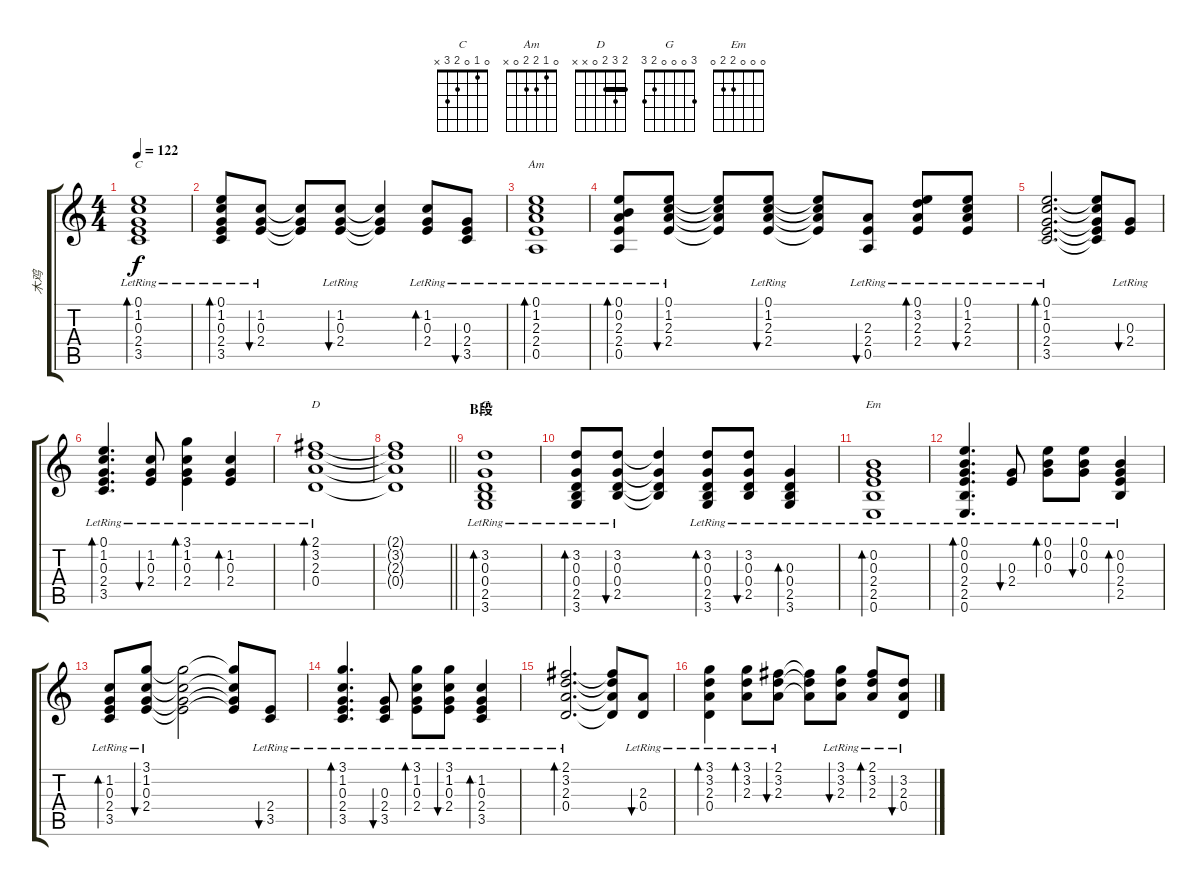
\track ("木鸡" "木鸡") {instrument acousticguitarsteel}
\staff {score tabs}
\tuning (E4 B3 G3 D3 A2 E2) {hide}
\chord ("C" 0 1 0 2 3 x)
\chord ("Am" 0 1 2 2 0 x)
\chord ("D" 2 3 2 0 x x) {barre 2}
\chord ("G" 3 0 0 0 2 3)
\chord ("Em" 0 0 0 2 2 0)
\ts (4 4)
\tempo 122
\clef g2
\ks c
(0.1{lr} 1.2{lr} 0.3{lr} 2.4{lr} 3.5{lr}).1{bd 30 ch "C" dy f} |
(0.1{lr} 1.2{lr} 0.3{lr} 2.4{lr} 3.5{lr}).8{bd 30} (1.2{lr} 0.3{lr} 2.4{lr}).8{bu 30} (1.2{t} 0.3{t} 2.4{t}).8 (1.2{lr} 0.3{lr} 2.4{lr}).8{bu 30} (1.2{t} 0.3{t} 2.4{t}).4 (1.2{lr} 0.3{lr} 2.4{lr}).8{bd 30} (0.3{lr} 2.4{lr} 3.5{lr}).8{bu 30} |
(0.1{lr} 1.2{lr} 2.3{lr} 2.4{lr} 0.5{lr}).1{bd 30 ch "Am"} |
(0.1{lr} 0.2{lr} 2.3{lr} 2.4{lr} 0.5{lr}).8{bd 30} (0.1{lr} 1.2{lr} 2.3{lr} 2.4{lr}).8{bu 30} (0.1{t} 1.2{t} 2.3{t} 2.4{t}).8 (0.1{lr} 1.2{lr} 2.3{lr} 2.4{lr}).8{bu 30} (0.1{t} 1.2{t} 2.3{t} 2.4{t}).8 (2.3{lr} 2.4{lr} 0.5{lr}).8{bu 30} (0.1{lr} 3.2{lr} 2.3{lr} 2.4{lr}).8{bd 30} (0.1{lr} 1.2{lr} 2.3{lr} 2.4{lr}).8{bu 30} |
(0.1{lr} 1.2{lr} 0.3{lr} 2.4{lr} 3.5{lr}).2{d bd 30} (0.1{t} 1.2{t} 0.3{t} 2.4{t} 3.5{t}).8 (0.3{lr} 2.4{lr}).8{bu 30} |
(0.1{lr} 1.2{lr} 0.3{lr} 2.4{lr} 3.5{lr}).4{d bd 30} (1.2{lr} 0.3{lr} 2.4{lr}).8{bu 30} (3.1{lr} 1.2{lr} 0.3{lr} 2.4{lr}).4{bd 30} (1.2{lr} 0.3{lr} 2.4{lr}).4{bd 30} |
(2.1{lr} 3.2{lr} 2.3{lr} 0.4{lr}).1{bd 30 ch "D"} |
\barLineRight lightlight
(2.1{t} 3.2{t} 2.3{t} 0.4{t}).1 |
\section ("" "B段")
(3.2{lr} 0.3{lr} 0.4{lr} 2.5{lr} 3.6{lr}).1{bd 30 ch "G"} |
(3.2{lr} 0.3{lr} 0.4{lr} 2.5{lr} 3.6{lr}).8{bd 30} (3.2{lr} 0.3{lr} 0.4{lr} 2.5{lr}).8{bu 30} (3.2{t} 0.3{t} 0.4{t} 2.5{t}).4 (3.2{lr} 0.3{lr} 0.4{lr} 2.5{lr} 3.6{lr}).8{bd 30} (3.2{lr} 0.3{lr} 0.4{lr} 2.5{lr}).8{bu 30} (0.3{lr} 0.4{lr} 2.5{lr} 3.6{lr}).4{bd 30} |
(0.2{lr} 0.3{lr} 2.4{lr} 2.5{lr} 0.6{lr}).1{bd 30 ch "Em"} |
(0.1{lr} 0.2{lr} 0.3{lr} 2.4{lr} 2.5{lr} 0.6{lr}).4{d bd 30} (0.3{lr} 2.4{lr}).8{bu 30} (0.1{lr} 0.2{lr} 0.3{lr}).8{bd 30} (0.1{lr} 0.2{lr} 0.3{lr}).8{bu 30} (0.2{lr} 0.3{lr} 2.4{lr} 2.5{lr}).4{bd 30} |
(1.2{lr} 0.3{lr} 2.4{lr} 3.5{lr}).8{bd 30} (3.1{lr} 1.2{lr} 0.3{lr} 2.4{lr}).8{bu 30} (3.1{t} 1.2{t} 0.3{t} 2.4{t}).2 (3.1{t} 1.2{t} 0.3{t} 2.4{t}).8 (2.4{lr} 3.5{lr}).8{bu 30} |
(3.1{lr} 1.2{lr} 0.3{lr} 2.4{lr} 3.5{lr}).4{d bd 30} (0.3{lr} 2.4{lr} 3.5{lr}).8{bu 30} (3.1{lr} 1.2{lr} 0.3{lr} 2.4{lr}).8{bd 30} (3.1{lr} 1.2{lr} 0.3{lr} 2.4{lr}).8{bu 30} (1.2{lr} 0.3{lr} 2.4{lr} 3.5{lr}).4{bd 30} |
(2.1{lr} 3.2{lr} 2.3{lr} 0.4{lr}).2{d bd 30} (2.1{t} 3.2{t} 2.3{t} 0.4{t}).8 (2.3{lr} 0.4{lr}).8{bu 30} |
(3.1{lr} 3.2{lr} 2.3{lr} 0.4{lr}).4{bd 30} (3.1{lr} 3.2{lr} 2.3{lr}).8{bd 30} (2.1{lr} 3.2{lr} 2.3{lr}).8{bu 30} (2.1{t} 3.2{t} 2.3{t}).8 (3.1{lr} 3.2{lr} 2.3{lr}).8{bu 30} (2.1{lr} 3.2{lr} 2.3{lr}).8{bd 30} (3.2{lr} 2.3{lr} 0.4{lr}).8{bu 30}
